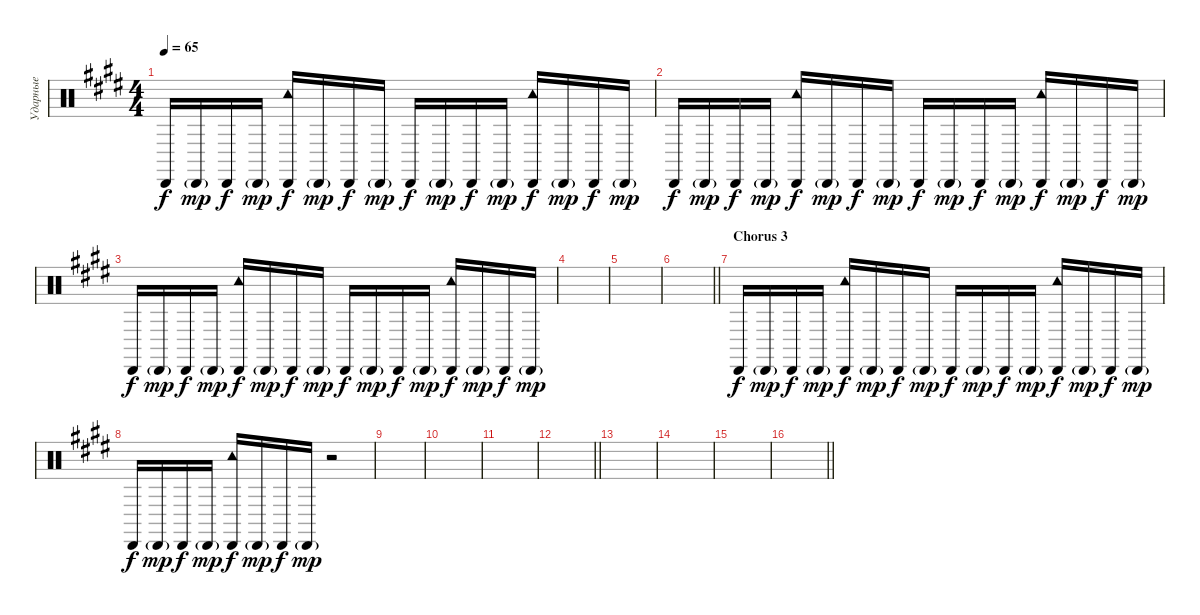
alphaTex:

\track ("Ударные" "Ударные") {instrument percussion}
\staff {score}
\articulation defaults
\ts (4 4)
\tempo 65
\clef neutral
\ks e "Cabasa (hit)".16{dy f} "Cabasa (hit)"{g}.16{dy mp} "Cabasa (hit)".16{dy f} "Cabasa (hit)"{g}.16{dy mp}
("Cabasa (hit)" "Tambourine (hit)").16{dy f} "Cabasa (hit)"{g}.16{dy mp} "Cabasa (hit)".16{dy f} "Cabasa (hit)"{g}.16{dy mp} "Cabasa (hit)".16{dy f} "Cabasa (hit)"{g}.16{dy mp} "Cabasa (hit)".16{dy f} "Cabasa (hit)"{g}.16{dy mp} ("Cabasa (hit)" "Tambourine (hit)").16{dy f} "Cabasa (hit)"{g}.16{dy mp} "Cabasa (hit)".16{dy f} "Cabasa (hit)"{g}.16{dy mp} |
"Cabasa (hit)".16{dy f} "Cabasa (hit)"{g}.16{dy mp} "Cabasa (hit)".16{dy f} "Cabasa (hit)"{g}.16{dy mp} ("Cabasa (hit)" "Tambourine (hit)").16{dy f} "Cabasa (hit)"{g}.16{dy mp} "Cabasa (hit)".16{dy f} "Cabasa (hit)"{g}.16{dy mp} "Cabasa (hit)".16{dy f} "Cabasa (hit)"{g}.16{dy mp} "Cabasa (hit)".16{dy f} "Cabasa (hit)"{g}.16{dy mp} ("Cabasa (hit)" "Tambourine (hit)").16{dy f} "Cabasa (hit)"{g}.16{dy mp} "Cabasa (hit)".16{dy f} "Cabasa (hit)"{g}.16{dy mp} |
"Cabasa (hit)".16{dy f} "Cabasa (hit)"{g}.16{dy mp} "Cabasa (hit)".16{dy f} "Cabasa (hit)"{g}.16{dy mp} ("Cabasa (hit)" "Tambourine (hit)").16{dy f} "Cabasa (hit)"{g}.16{dy mp} "Cabasa (hit)".16{dy f} "Cabasa (hit)"{g}.16{dy mp} "Cabasa (hit)".16{dy f} "Cabasa (hit)"{g}.16{dy mp} "Cabasa (hit)".16{dy f} "Cabasa (hit)"{g}.16{dy mp} ("Cabasa (hit)" "Tambourine (hit)").16{dy f} "Cabasa (hit)"{g}.16{dy mp} "Cabasa (hit)".16{dy f} "Cabasa (hit)"{g}.16{dy mp} |
|
|
\barLineRight lightlight
|
\section ("" "Chorus 3")
"Cabasa (hit)".16{dy f} "Cabasa (hit)"{g}.16{dy mp} "Cabasa (hit)".16{dy f} "Cabasa (hit)"{g}.16{dy mp} ("Cabasa (hit)" "Tambourine (hit)").16{dy f} "Cabasa (hit)"{g}.16{dy mp} "Cabasa (hit)".16{dy f} "Cabasa (hit)"{g}.16{dy mp} "Cabasa (hit)".16{dy f} "Cabasa (hit)"{g}.16{dy mp} "Cabasa (hit)".16{dy f} "Cabasa (hit)"{g}.16{dy mp} ("Cabasa (hit)" "Tambourine (hit)").16{dy f} "Cabasa (hit)"{g}.16{dy mp} "Cabasa (hit)".16{dy f} "Cabasa (hit)"{g}.16{dy mp} |
"Cabasa (hit)".16{dy f} "Cabasa (hit)"{g}.16{dy mp} "Cabasa (hit)".16{dy f} "Cabasa (hit)"{g}.16{dy mp} ("Cabasa (hit)" "Tambourine (hit)").16{dy f} "Cabasa (hit)"{g}.16{dy mp} "Cabasa (hit)".16{dy f} "Cabasa (hit)"{g}.16{dy mp} r.2 |
|
|
|
\barLineRight lightlight
|
|
|
|
\barLineRight lightlight
